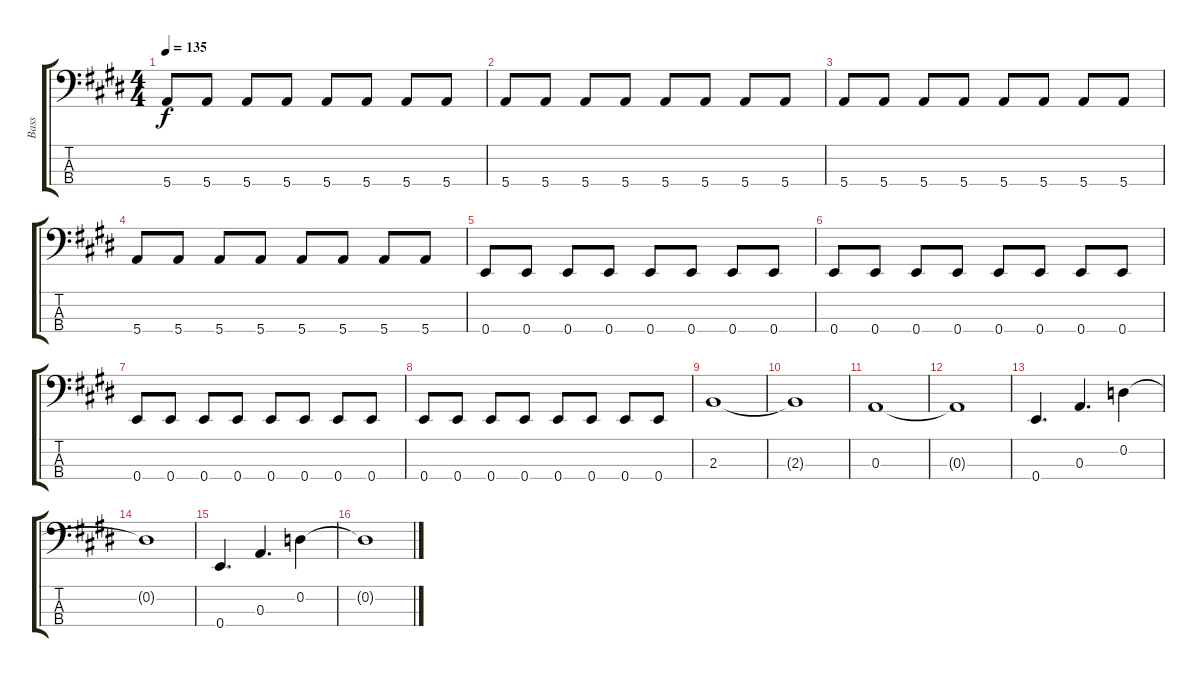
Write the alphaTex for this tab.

\track ("Bass" "Bass") {instrument electricbassfinger}
\staff {score tabs}
\tuning (G2 D2 A1 E1) {hide}
\ts (4 4)
\tempo 135
\clef f4
\ks e
5.4.8{dy f} 5.4.8 5.4.8 5.4.8 5.4.8 5.4.8 5.4.8 5.4.8 |
5.4.8 5.4.8 5.4.8 5.4.8 5.4.8 5.4.8 5.4.8 5.4.8 |
5.4.8 5.4.8 5.4.8 5.4.8 5.4.8 5.4.8 5.4.8 5.4.8 |
5.4.8 5.4.8 5.4.8 5.4.8 5.4.8 5.4.8 5.4.8 5.4.8 |
0.4.8 0.4.8 0.4.8 0.4.8 0.4.8 0.4.8 0.4.8 0.4.8 |
0.4.8 0.4.8 0.4.8 0.4.8 0.4.8 0.4.8 0.4.8 0.4.8 |
0.4.8 0.4.8 0.4.8 0.4.8 0.4.8 0.4.8 0.4.8 0.4.8 |
0.4.8 0.4.8 0.4.8 0.4.8 0.4.8 0.4.8 0.4.8 0.4.8 |
2.3.1 |
2.3{t}.1 |
0.3.1 |
0.3{t}.1 |
0.4.4{d} 0.3.4{d} 0.2.4 |
0.2{t}.1 |
0.4.4{d} 0.3.4{d} 0.2.4 |
0.2{t}.1
